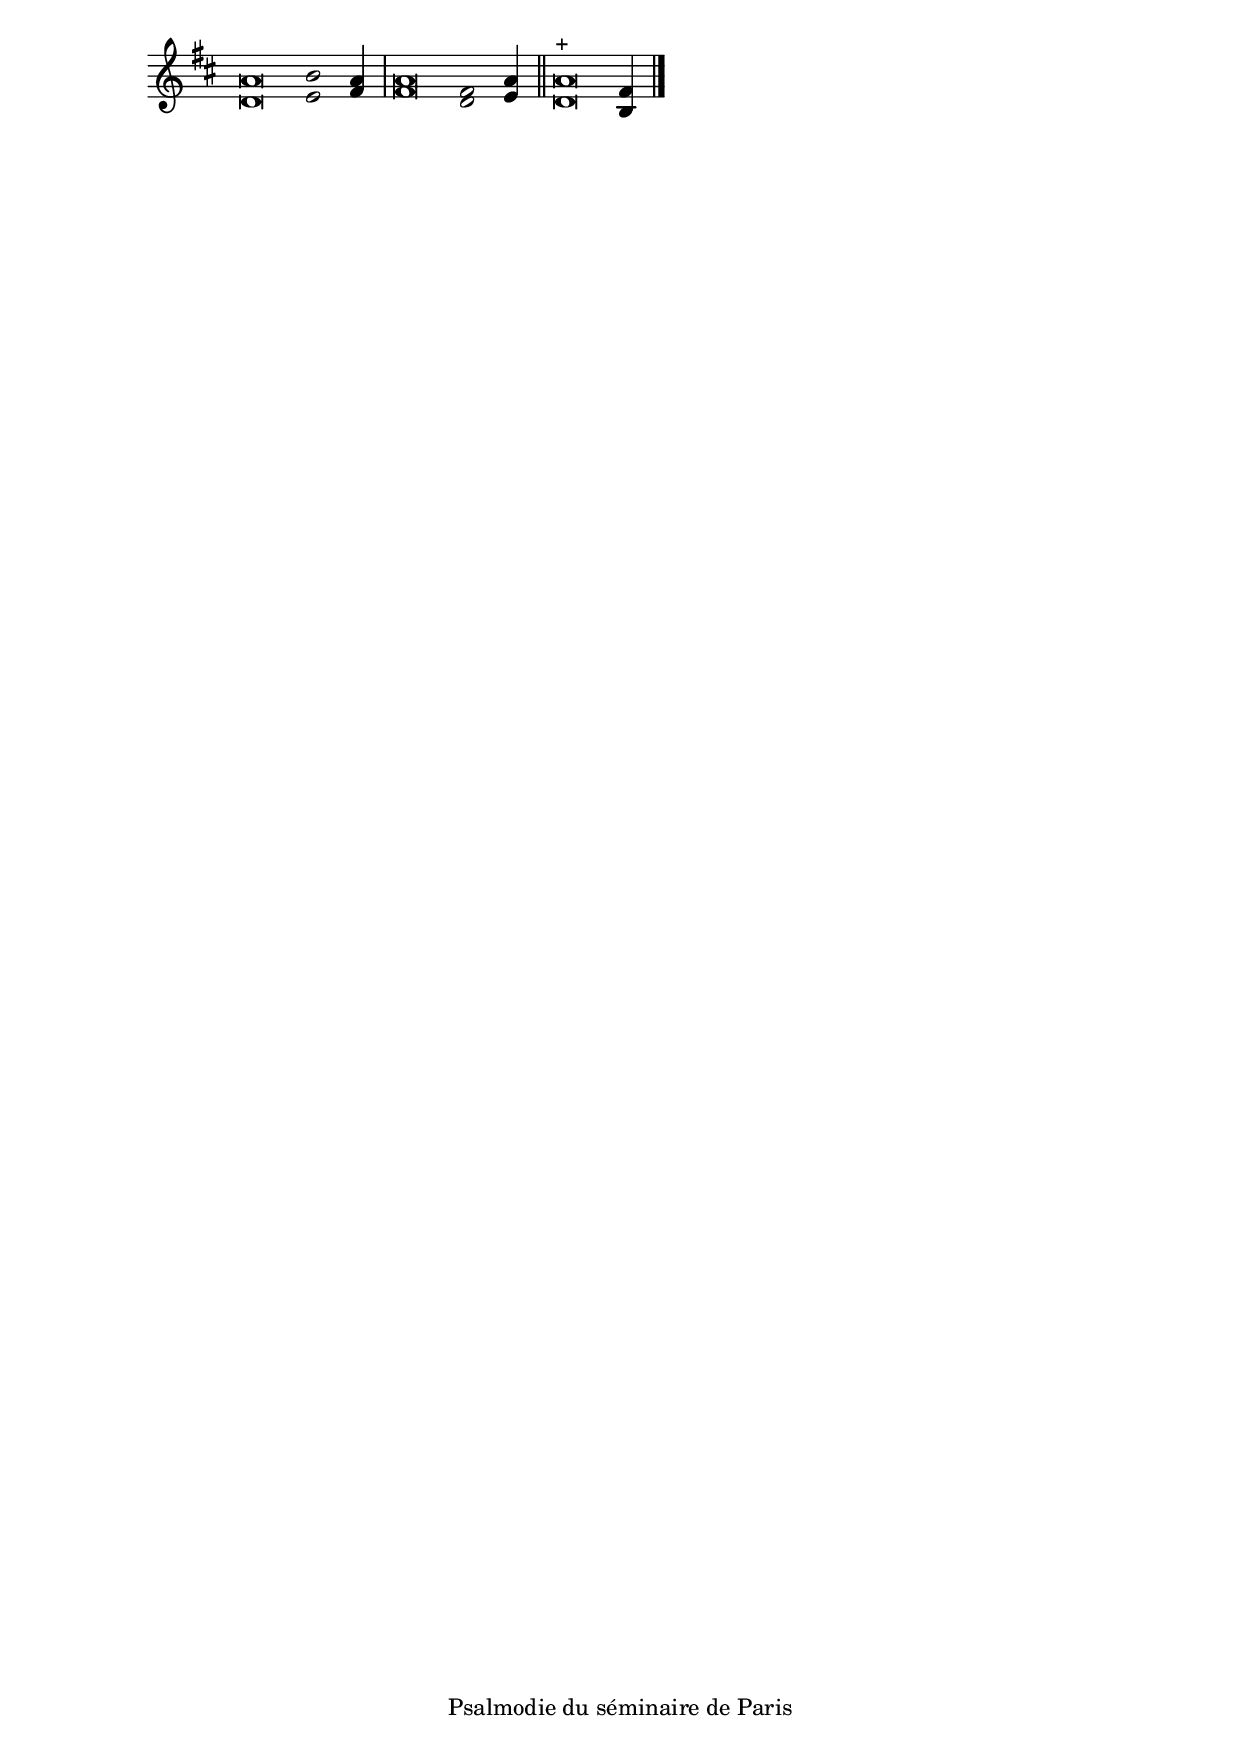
\version "2.20.0"
\language "italiano"

stemOff = \hide Staff.Stem
stemOn  = \undo \stemOff

\header {
  %title = "Psaume 28"
  %tagline = ##f
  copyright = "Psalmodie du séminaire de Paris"
}

\score {
  \new Staff \with { \remove "Time_signature_engraver" }
  \relative
  {
    \key re \major
    \cadenzaOn
    \stemOff <re' la'>\breve <mi si'>2 \stemOn <fad la>4
    \bar "|"
    \stemOff <fad la>\breve <re fad>2 \stemOn <mi la>4
    \bar "||"
    \stemOff <re la'>\breve^\markup{ + } \stemOn <si fad'>4
    \bar "|."
  }
}